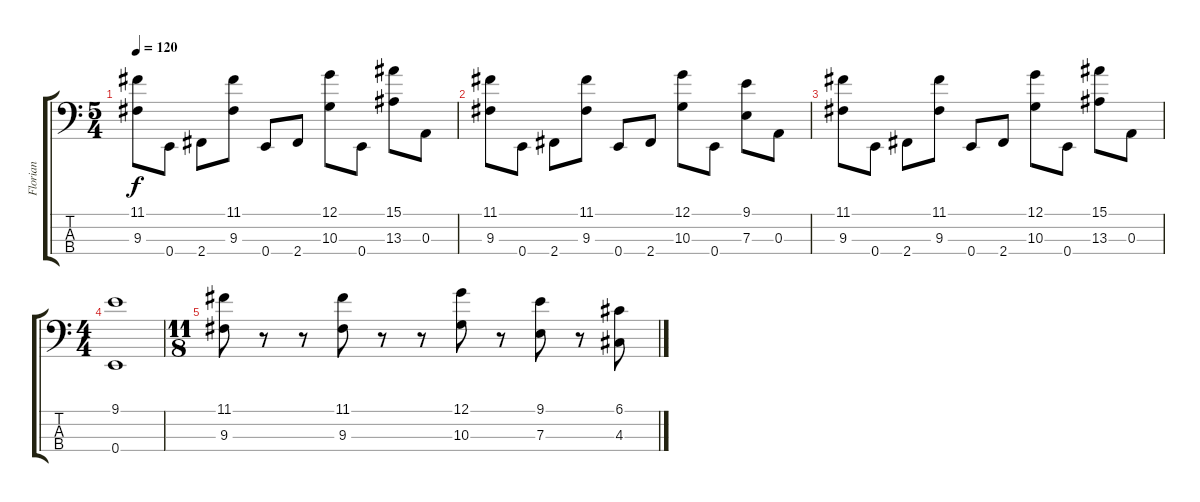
\track ("Florian" "Florian") {instrument slapbass1}
\staff {score tabs}
\tuning (G2 D2 A1 E1) {hide}
\ts (5 4)
\tempo 120
\clef f4
\ks c
(11.1 9.3).8{dy f} 0.4.8 2.4.8 (11.1 9.3).8 0.4.8 2.4.8 (12.1 10.3).8 0.4.8 (15.1 13.3).8 0.3.8 |
(11.1 9.3).8 0.4.8 2.4.8 (11.1 9.3).8 0.4.8 2.4.8 (12.1 10.3).8 0.4.8 (9.1 7.3).8 0.3.8 |
(11.1 9.3).8 0.4.8 2.4.8 (11.1 9.3).8 0.4.8 2.4.8 (12.1 10.3).8 0.4.8 (15.1 13.3).8 0.3.8 |
\ts (4 4)
(9.1 0.4).1 |
\ts (11 8)
(11.1 9.3).8 r.8 r.8 (11.1 9.3).8 r.8 r.8 (12.1 10.3).8 r.8 (9.1 7.3).8 r.8 (6.1 4.3).8
